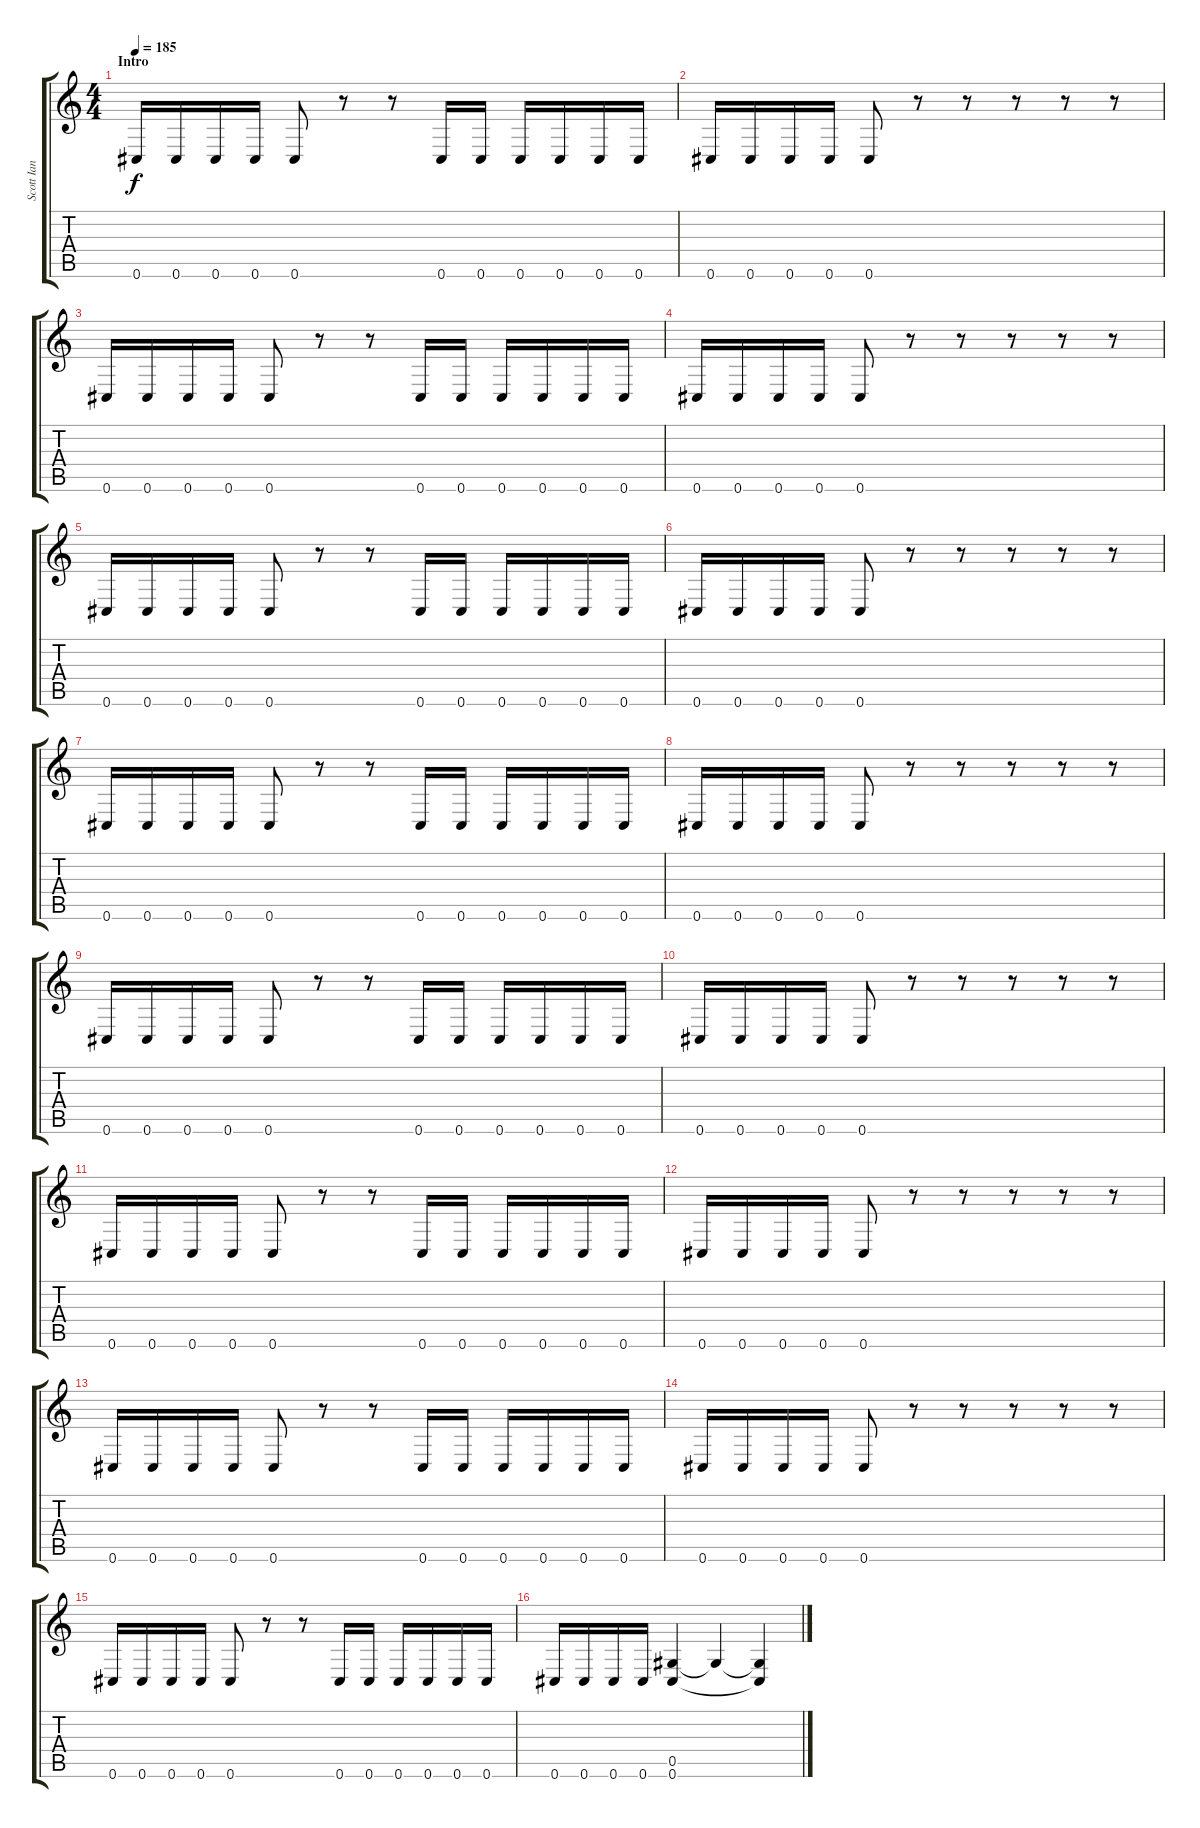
\track ("Scott Ian" "Scott Ian") {instrument distortionguitar}
\staff {score tabs}
\tuning (Eb4 Bb3 Gb3 Db3 Ab2 Db2) {hide}
\ts (4 4)
\section ("" "Intro")
\tempo 185
\clef g2
\ks c
0.6.16{dy f instrument distortionguitar} 0.6.16 0.6.16 0.6.16 0.6.8 r.8 r.8 0.6.16 0.6.16 0.6.16 0.6.16 0.6.16 0.6.16 |
0.6.16 0.6.16 0.6.16 0.6.16 0.6.8 r.8 r.8 r.8 r.8 r.8 |
0.6.16 0.6.16 0.6.16 0.6.16 0.6.8 r.8 r.8 0.6.16 0.6.16 0.6.16 0.6.16 0.6.16 0.6.16 |
0.6.16 0.6.16 0.6.16 0.6.16 0.6.8 r.8 r.8 r.8 r.8 r.8 |
0.6.16 0.6.16 0.6.16 0.6.16 0.6.8 r.8 r.8 0.6.16 0.6.16 0.6.16 0.6.16 0.6.16 0.6.16 |
0.6.16 0.6.16 0.6.16 0.6.16 0.6.8 r.8 r.8 r.8 r.8 r.8 |
0.6.16 0.6.16 0.6.16 0.6.16 0.6.8 r.8 r.8 0.6.16 0.6.16 0.6.16 0.6.16 0.6.16 0.6.16 |
0.6.16 0.6.16 0.6.16 0.6.16 0.6.8 r.8 r.8 r.8 r.8 r.8 |
0.6.16 0.6.16 0.6.16 0.6.16 0.6.8 r.8 r.8 0.6.16 0.6.16 0.6.16 0.6.16 0.6.16 0.6.16 |
0.6.16 0.6.16 0.6.16 0.6.16 0.6.8 r.8 r.8 r.8 r.8 r.8 |
0.6.16 0.6.16 0.6.16 0.6.16 0.6.8 r.8 r.8 0.6.16 0.6.16 0.6.16 0.6.16 0.6.16 0.6.16 |
0.6.16 0.6.16 0.6.16 0.6.16 0.6.8 r.8 r.8 r.8 r.8 r.8 |
0.6.16 0.6.16 0.6.16 0.6.16 0.6.8 r.8 r.8 0.6.16 0.6.16 0.6.16 0.6.16 0.6.16 0.6.16 |
0.6.16 0.6.16 0.6.16 0.6.16 0.6.8 r.8 r.8 r.8 r.8 r.8 |
0.6.16 0.6.16 0.6.16 0.6.16 0.6.8 r.8 r.8 0.6.16 0.6.16 0.6.16 0.6.16 0.6.16 0.6.16 |
0.6.16 0.6.16 0.6.16 0.6.16 (0.5 0.6).4 0.5{t}.4 (0.5{t} 0.6{t}).4
